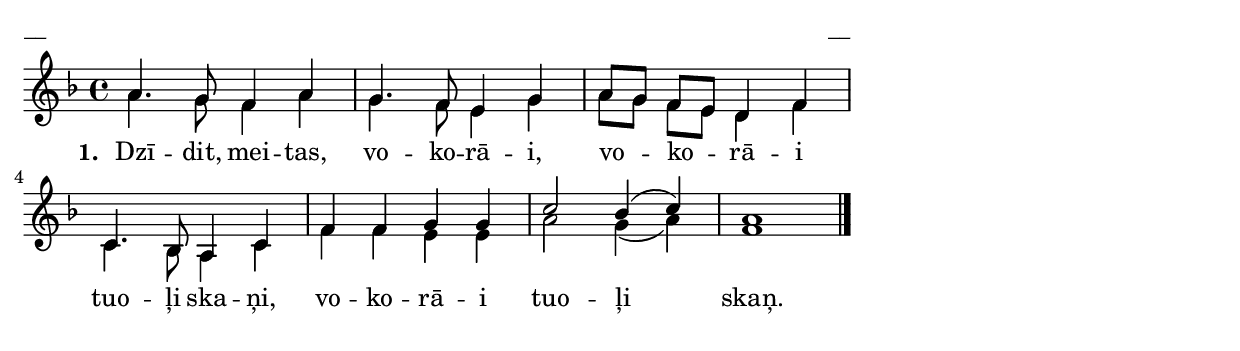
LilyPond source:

\version "2.13.18"

\paper {
line-width = 14\cm
left-margin = 0.4\cm
between-system-padding = 0.1\cm
between-system-space = 0.1\cm
}
% SBTZK, p.53
\layout {
indent = #0
ragged-last = ##f
}


voiceA = \relative c' {
\clef "treble"
\key f \major
\time 4/4
  a'4. g8 f4 a | g4. f8 e4 g | a8 [g] f [e] d4 f |
  c4. bes8 a4 c | f f g g | c2 bes4 (c) | a1 \bar"|."
}

lyricA = \lyricmode {
  \set stanza = "1. "
Dzī -- dit, mei -- tas, vo -- ko -- rā -- i, vo -- ko -- rā -- i
tuo -- ļi ska -- ņi, vo -- ko -- rā -- i tuo -- ļi skaņ.
}

voiceB = \relative c' {
\clef "treble"
\key f \major
\time 4/4
  a'4. g8 f4 a | g4. f8 e4 g | a8 [g] f [e] d4 f |
  c4. bes8 a4 c | f f e e | a2 g4 (a) | f1 \bar"|."
}

fullScore = <<
%\new ChordNames { \chordsA }
\new Staff {
<<
\new Voice = "voiceA" { \voiceOne \autoBeamOff \voiceA }
\new Voice = "voiceB" { \voiceTwo \autoBeamOff \voiceB }
\lyricsto "voiceA" \new Lyrics  \lyricA
>>
}
>>



\score {
\fullScore
\header { piece = "__" opus = "__" }
}
\markup { \with-color #(x11-color 'white) \sans \smaller "__" }
\score {
\unfoldRepeats
\fullScore
\midi {
\context { \Staff \remove "Staff_performer" }
\context { \Voice \consists "Staff_performer" }
}
}


